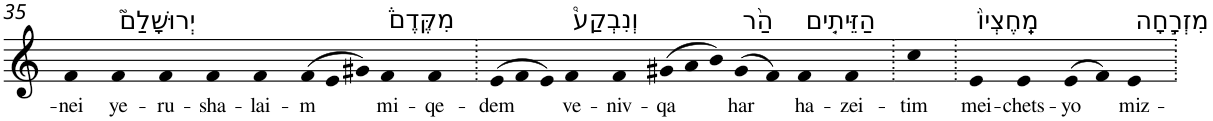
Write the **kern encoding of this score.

**kern	**text
*part1	*part1
*staff1	*staff1
*I"Piano	*
*I'Pno	*
!!LO:PB:g=z
*clefG2	*
*k[]	*
=35	=35
!	!LO:LY:b
4f	-nei
!LO:TX:a:t=יְרוּשָׁלִַם֮	!
!	!LO:LY:b
4f	ye-
!	!LO:LY:b
4f	-ru-
!	!LO:LY:b
4f	-sha-
!	!LO:LY:b
4f	-lai-
!	!LO:LY:b
(>12f	-m
12e	.
12g#X)	.
!LO:TX:a:t=מִקֶּדֶם֒	!
!	!LO:LY:b
4f	mi-
!	!LO:LY:b
4f	-qe-
=36.	=36.
!	!LO:LY:b
(>12e	-dem
12f	.
12e)	.
!LO:TX:a:t=וְנִבְקַע֩	!
!	!LO:LY:b
4f	ve-
!	!LO:LY:b
4f	-niv-
!	!LO:LY:b
(>12g#X	-qa
12a	.
12b)	.
!LO:TX:a:t=הַ֨ר	!
!	!LO:LY:b
(>8g#	har
8f)	.
!LO:TX:a:t=הַזֵּיתִ֤ים	!
!	!LO:LY:b
4f	ha-
!	!LO:LY:b
4f	-zei-
=37.	=37.
!	!LO:LY:b
4cc	-tim
=38.	=38.
!LO:TX:a:t=מֵֽחֶצְיוֹ֙	!
!	!LO:LY:b
4e	mei-
!	!LO:LY:b
4e	-chets-
!	!LO:LY:b
(>8e	-yo
8f)	.
!LO:TX:a:t=מִזְרָ֣חָה	!
!	!LO:LY:b
4e	miz-
=.	=.
*-	*-
